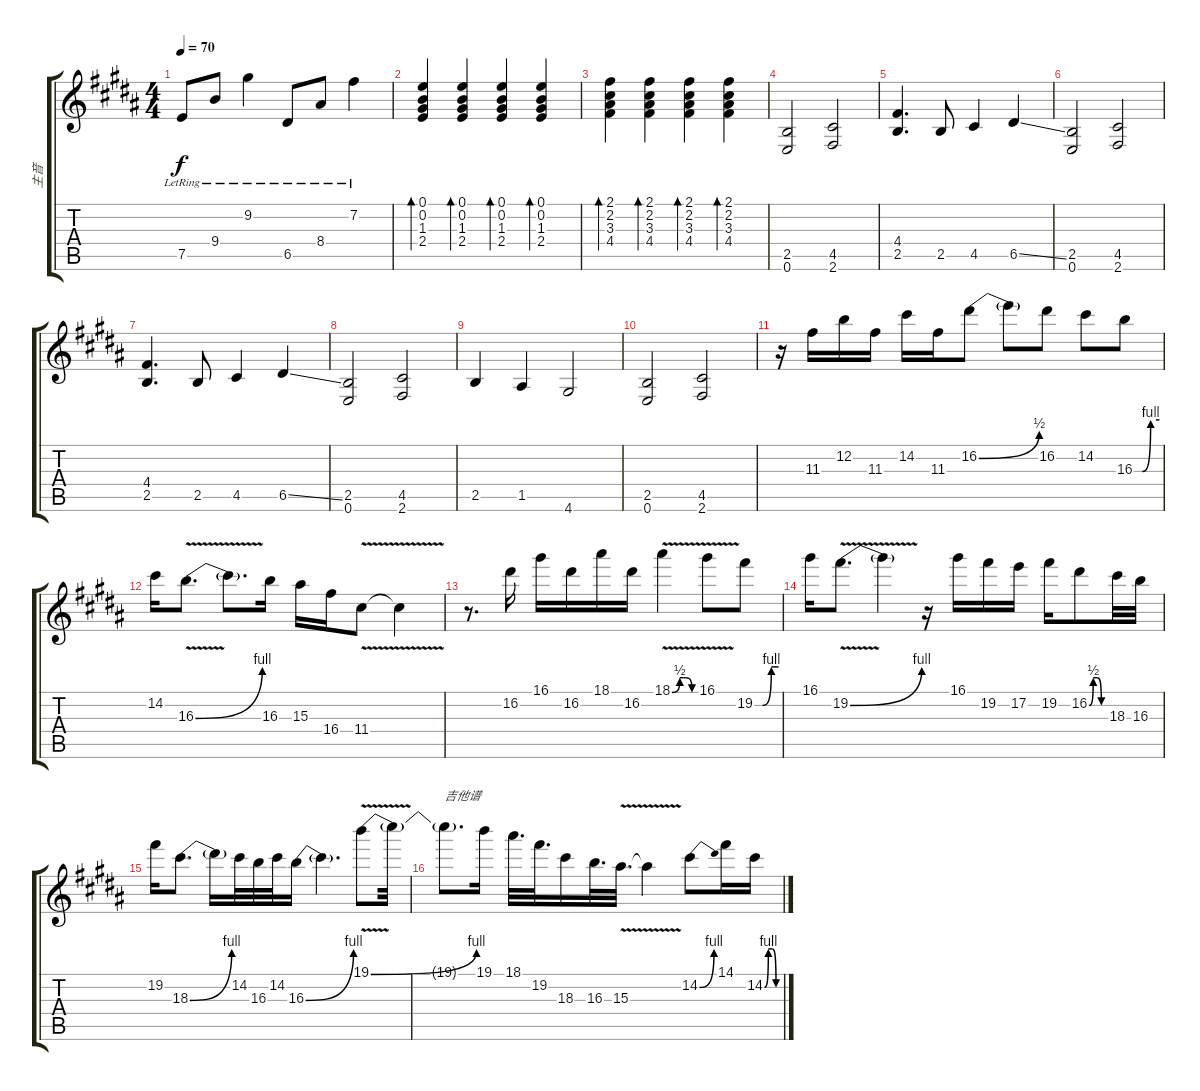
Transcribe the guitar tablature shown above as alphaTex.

\track ("主音" "主音") {instrument distortionguitar}
\staff {score tabs}
\tuning (E4 B3 G3 D3 A2 E2) {hide}
\ts (4 4)
\tempo 70
\clef g2
\ks b
7.5{lr}.8{dy f} 9.4{lr}.8 9.2{lr}.4 6.5{lr}.8 8.4{lr}.8 7.2{lr}.4 |
(0.1 0.2 1.3 2.4).4{bd 30} (0.1 0.2 1.3 2.4).4{bd 30} (0.1 0.2 1.3 2.4).4{bd 30} (0.1 0.2 1.3 2.4).4{bd 30} |
(2.1 2.2 3.3 4.4).4{bd 30} (2.1 2.2 3.3 4.4).4{bd 30} (2.1 2.2 3.3 4.4).4{bd 30} (2.1 2.2 3.3 4.4).4{bd 30} |
(2.5 0.6).2{volume 10 instrument distortionguitar} (4.5 2.6).2 |
(4.4 2.5).4{d} 2.5.8 4.5.4 6.5{ss}.4 |
(2.5 0.6).2 (4.5 2.6).2 |
(4.4 2.5).4{d} 2.5.8 4.5.4 6.5{ss}.4 |
(2.5 0.6).2 (4.5 2.6).2 |
2.5.4 1.5.4 4.6.2 |
(2.5 0.6).2 (4.5 2.6).2 |
r.16{volume 16 instrument distortionguitar} 11.3.16 12.2.16 11.3.16 14.2.16 11.3.16 16.2{be (bend 0 0 60 2)}.8 16.2{t}.8 16.2.8 14.2.8 16.3{be (custom 0 0 19 0 39 4 60 4)}.8 |
14.2.16 16.3{be (bend 0 0 60 4) v}.8{d} 16.3{t}.8{d} 16.3.16 15.3.16 16.4.16 11.4{v}.8 11.4{t}.4 |
r.8{d} 16.2.16 16.1.16 16.2.16 18.1.16 16.2.16 18.1{be (custom 0 0 20 2 30 2 35 2 51 0 60 0) v}.4 16.1{v}.8 19.2{be (custom 0 0 20 0 42 4 60 4)}.8 |
16.1.16 19.2{be (bend 0 0 60 4) v}.8{d} 19.2{t}.4 r.16 16.1.16 19.2.16 17.2.16 19.2.16 16.2{be (custom 0 0 15 2 30 2 45 0 60 0)}.8 18.3.32 16.3.32 |
19.2.16 18.3{be (bend 0 0 60 4)}.8{d} 18.3{t}.16 14.2.32 16.3.32 14.2.32 16.3{be (bend 0 0 60 4)}.16 16.3{t}.4{d} 19.1{be (bend 0 0 60 4) v}.8 19.1{t}.32 |
19.1{t}.8{d txt "吉他谱"} 19.1.16 18.1.32{d} 19.2.32{d} 18.3.16 16.3.32{d} 15.3{v}.32{d} 15.3{t}.4 14.2{be (bend 0 0 60 4)}.8 14.1.16 14.2{be (custom 0 0 15 4 30 4 45 0 60 0)}.16
